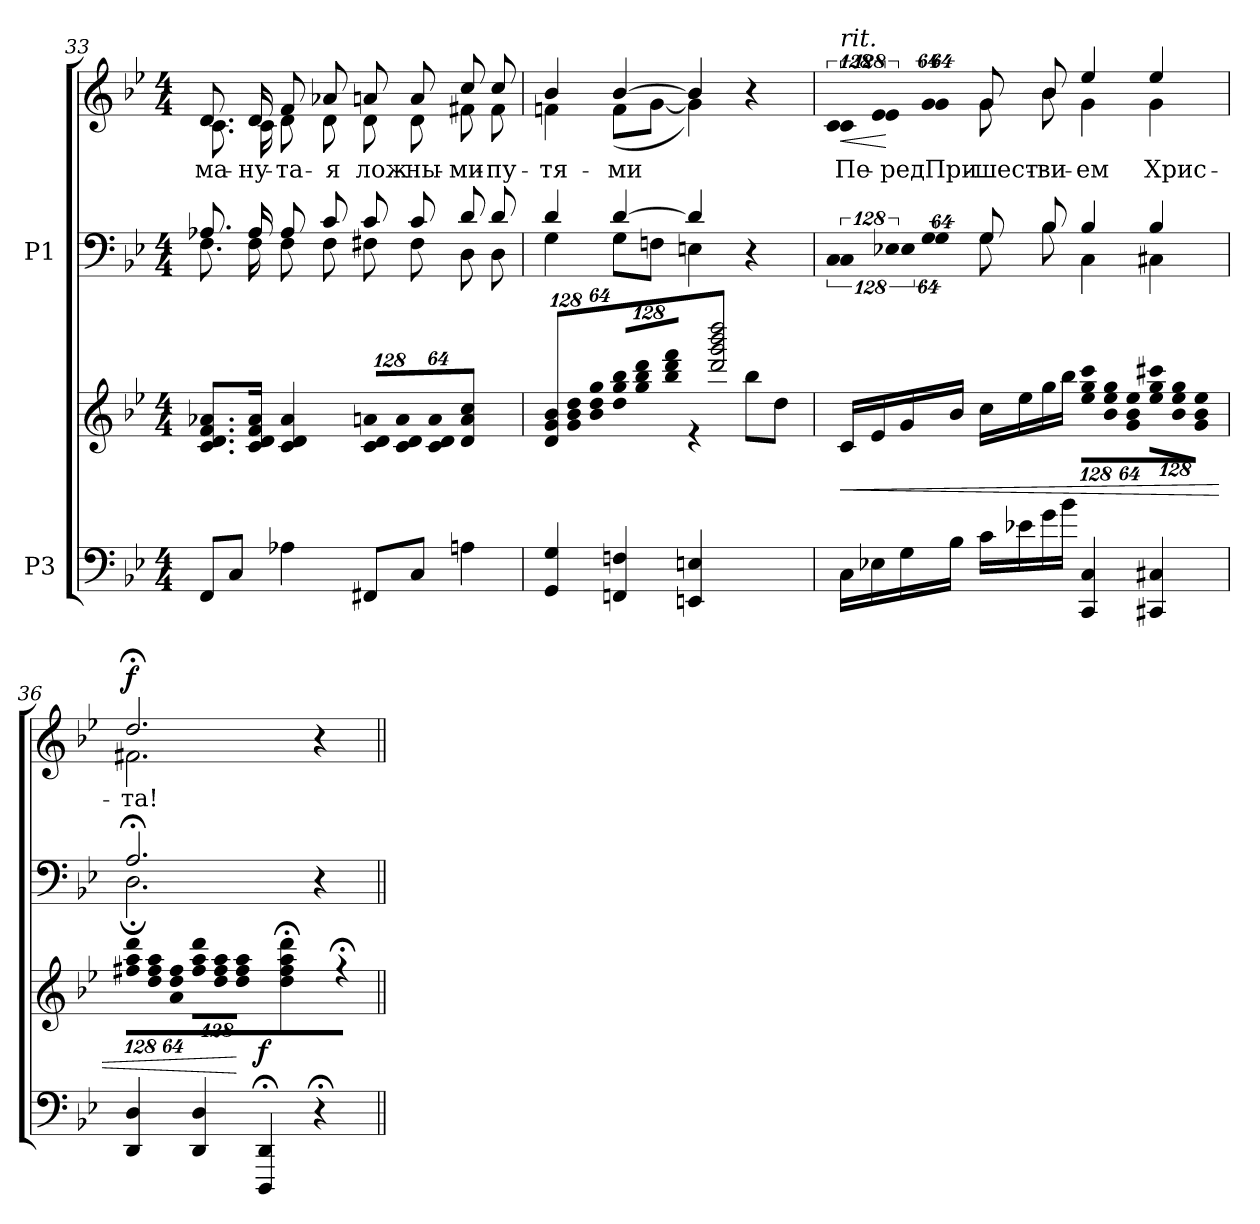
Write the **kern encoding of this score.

**kern	**kern	**dynam	**kern	**kern	**text	**dynam
*part2	*part2	*part2	*part1	*part1	*part1	*part1
*staff4	*staff3	*staff3/4	*staff2	*staff1	*staff1	*staff1/2
*I"P3	*	*	*I"P1	*	*	*
!!LO:PB:g=z
*clefF4	*clefG2	*	*clefF4	*clefG2	*	*
*k[b-e-]	*k[b-e-]	*	*k[b-e-]	*k[b-e-]	*	*
*g:	*g:	*	*g:	*g:	*	*
*M4/4	*M4/4	*	*M4/4	*M4/4	*	*
=33	=33	=33	=33	=33	=33	=33
*	*	*	*^	*	*	*
!	!	!	!	!	!	!LO:LY:b:color=#000000	!
*	*	*	*	*	*^	*	*
8FFi/L	8.ci/ 8.di 8.fi 8.a-XiL	.	8.A-Xi/	8.Fi\	8.di/	8.ci\	-ма-	.
8Ci/J	.	.	.	.	.	.	.	.
!	!	!	!	!	!	!	!LO:LY:b:color=#000000	!
.	16ci/ 16di 16fi 16a-iJk	.	16A-i/	16Fi\	16di/	16ci\	-ну-	.
!	!	!	!	!	!	!	!LO:LY:b:color=#000000	!
4A-Xi\	4ci/ 4di 4a-i	.	8A-i/	8Fi\	8fi/	8di\	-та-	.
!	!	!	!	!	!	!	!LO:LY:b:color=#000000	!
.	.	.	8ci/	8Fi\	8a-Xi/	8di\	-я	.
*	*Xbrackettup	*	*	*	*	*	*	*
!	!LO:N:vis=8	!	!	!	!	!	!	!
!	!	!	!	!	!	!	!LO:LY:b:color=#000000	!
8FF#Xi/L	1024%85ci/ 1024%85di 1024%85aniL	.	8ci/	8F#Xi\	8ani/	8di\	лож-	.
!	!LO:N:vis=8	!	!	!	!	!	!	!
.	1024%85ci/ 1024%85di 1024%85ai	.	.	.	.	.	.	.
!	!	!	!	!	!	!	!LO:LY:b:color=#000000	!
8Ci/J	.	.	8ci/	8F#i\	8ai/	8di\	-ны-	.
!	!LO:N:vis=8	!	!	!	!	!	!	!
.	512%43ci/ 512%43di 512%43aiJ	.	.	.	.	.	.	.
!	!	!	!	!	!	!	!LO:LY:b:color=#000000	!
4Ani\	4di/ 4ai 4cci	.	8di/	8Di\	8cci/	8f#Xi\	-ми-	.
!	!	!	!	!	!	!	!LO:LY:b:color=#000000	!
.	.	.	8di/	8Di\	8cci/	8f#i\	-пу-	.
=34	=34	=34	=34	=34	=34	=34	=34	=34
!	!LO:N:vis=8	!	!	!	!	!	!	!
*	*^	*	*	*	*	*	*	*
!	!	!	!	!	!	!	!	!LO:LY:b:color=#000000	!
4GGi/ 4Gi	1024%85di\ 1024%85gi 1024%85b-iL	2ryy	.	4di/	4Gi\	4b-i/	4fni\	-тя-	.
!	!LO:N:vis=8	!	!	!	!	!	!	!	!
.	1024%85gi\ 1024%85b-i 1024%85ddi	.	.	.	.	.	.	.	.
!	!LO:N:vis=8	!	!	!	!	!	!	!	!
.	512%43b-i\ 512%43ddi 512%43ggiJ	.	.	.	.	.	.	.	.
!	!LO:N:vis=8	!	!	!	!	!	!	!	!
!	!	!	!	!	!	!	!	!LO:LY:b:color=#000000	!
4FFni/ 4Fni	1024%85ddi/ 1024%85ggi 1024%85bb-iL	.	.	[>4di/	8Gi\L	[>4b-i/	(8fi\L	-ми	.
!	!LO:N:vis=8	!	!	!	!	!	!	!	!
.	1024%85ggi/ 1024%85bb-i 1024%85dddi	.	.	.	.	.	.	.	.
.	.	.	.	.	8Fni\J	.	[<8gi\J	.	.
!	!LO:N:vis=8	!	!	!	!	!	!	!	!
.	512%43bb-i/ 512%43dddi 512%43fffiJ	.	.	.	.	.	.	.	.
4EEni/ 4Eni	2dddi/ 2gggi 2bbb-i 2ddddi	4r	.	4di/]	4Eni\	4b-i/]	4gi\])	.	.
4ryy	.	8bb-i\L	.	4r	4ryy	4r	4ryy	.	.
.	.	8ddi\J	.	.	.	.	.	.	.
=35	=35	=35	=35	=35	=35	=35	=35	=35	=35
!	!	!	!LO:HP:b	!LO:N:vis=8	!LO:N:vis=8	!LO:N:vis=8	!	!	!
*	*v	*v	*	*	*	*	*	*	*
*	*^	*	*	*	*	*	*	*
!	!	!	!	!	!	!LO:TX:a:i:t=rit.	!	!	!
!	!LO:TX:a:i:t=rit.	!	!	!	!	!	!	!	!
!	!	!	!	!	!	!	!LO:N:vis=8	!LO:LY:b:color=#000000	!LO:HP:b
*	*v	*v	*	*	*	*	*	*	*
16Ci\LL	16ci/LL	<	1024%85Ci/	1024%85Ci\	1024%85ci/	1024%85ci\	Пе-	<
16E-Xi\	16e-i/	.	.	.	.	.	.	.
!	!	!	!LO:N:vis=8	!LO:N:vis=8	!LO:N:vis=8	!	!	!
!	!	!	!	!	!	!LO:N:vis=8	!LO:LY:b:color=#000000	!
.	.	.	1024%85E-Xi/	1024%85E-i\	1024%85e-i/	1024%85e-i\	-ред	[
16Gi\	16gi/	.	.	.	.	.	.	.
!	!	!	!LO:N:vis=8	!LO:N:vis=8	!LO:N:vis=8	!	!	!
!	!	!	!	!	!	!LO:N:vis=8	!LO:LY:b:color=#000000	!
.	.	.	512%43Gi/	512%43Gi\	512%43gi/	512%43gi\	При-	.
16B-i\JJ	16b-i/JJ	.	.	.	.	.	.	.
!	!	!	!	!	!	!	!LO:LY:b:color=#000000	!
16ci\LL	16cci\LL	.	8Gi/	8Gi\	8gi/	8gi\	-шест-	.
16e-Xi\	16ee-i\	.	.	.	.	.	.	.
!	!	!	!	!	!	!	!LO:LY:b:color=#000000	!
16gi\	16ggi\	.	8B-i/	8B-i\	8b-i/	8b-i\	-ви-	.
16b-i\JJ	16bb-i\JJ	.	.	.	.	.	.	.
!	!LO:N:vis=8	!	!	!	!	!	!	!
!	!	!	!	!	!	!	!LO:LY:b:color=#000000	!
4CCi/ 4Ci	1024%85ee-i\ 1024%85ggi 1024%85ccciL	.	4B-i/	4Ci\	4ee-i/	4gi\	-ем	.
!	!LO:N:vis=8	!	!	!	!	!	!	!
.	1024%85b-i\ 1024%85ee-i 1024%85ggi	.	.	.	.	.	.	.
!	!LO:N:vis=8	!	!	!	!	!	!	!
.	512%43gi\ 512%43b-i 512%43ee-iJ	.	.	.	.	.	.	.
!	!LO:N:vis=8	!	!	!	!	!	!	!
!	!	!	!	!	!	!	!LO:LY:b:color=#000000	!
4CC#Xi/ 4C#Xi	1024%85ee-i\ 1024%85ggi 1024%85ccc#XiL	.	4B-i/	4C#Xi\	4ee-i/	4gi\	Хрис-	.
!	!LO:N:vis=8	!	!	!	!	!	!	!
.	1024%85b-i\ 1024%85ee-i 1024%85ggi	.	.	.	.	.	.	.
!	!LO:N:vis=8	!	!	!	!	!	!	!
.	512%43gi\ 512%43b-i 512%43ee-iJ	.	.	.	.	.	.	.
!!LO:LB:g=z	!!
=36	=36	=36	=36	=36	=36	=36	=36	=36
!	!LO:N:vis=8	!	!	!	!	!	!	!
!	!	!	!	!	!	!	!LO:LY:b:color=#000000	!
4DDi/ 4Di	1024%85ff#Xi\ 1024%85aai 1024%85dddiL	.	2.A;i/	2.D;i\	2.dd;i/	2.f#Xi\	-та!-	f
!	!LO:N:vis=8	!	!	!	!	!	!	!
.	1024%85ddi\ 1024%85ff#i 1024%85aai	.	.	.	.	.	.	.
!	!LO:N:vis=8	!	!	!	!	!	!	!
.	512%43ai\ 512%43ddi 512%43ff#iJ	.	.	.	.	.	.	.
!	!LO:N:vis=8	!	!	!	!	!	!	!
4DDi/ 4Di	1024%85ff#i\ 1024%85aai 1024%85dddiL	.	.	.	.	.	.	.
!	!LO:N:vis=8	!	!	!	!	!	!	!
.	1024%85ddi\ 1024%85ff#i 1024%85aai	.	.	.	.	.	.	.
!	!LO:N:vis=8	!	!	!	!	!	!	!
.	512%43ddi\ 512%43ff#i 512%43aaiJ	[	.	.	.	.	.	.
4DDDi/; 4DDi;	4ddi\; 4ff#i; 4aai; 4dddi;	f	.	.	.	.	.	.
4r;	4r;	.	4r	4ryy	4r	4ryy	.	.
*	*	*	*v	*v	*	*	*	*
*	*	*	*	*v	*v	*	*
=||	=||	=||	=||	=||	=||	=||
*-	*-	*-	*-	*-	*-	*-
